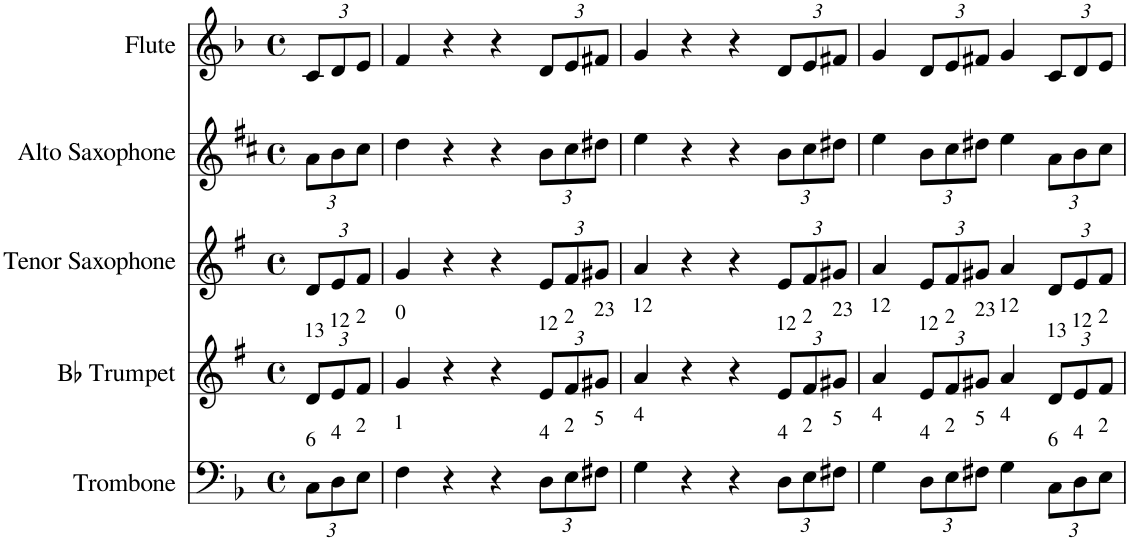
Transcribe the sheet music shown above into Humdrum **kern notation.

**kern	**kern	**kern	**kern	**kern
*part5	*part4	*part3	*part2	*part1
*staff5	*staff4	*staff3	*staff2	*staff1
*I"Trombone	*I"Bb Trumpet	*I"Tenor Saxophone	*I"Alto Saxophone	*I"Flute
*I'Tbn.	*I'Bb Tpt.	*I'T. Sax.	*I'A. Sax.	*I'Fl.
*clefF4	*clefG2	*clefG2	*clefG2	*clefG2
*	*Trd1c2	*Trd8c14	*Trd5c9	*
*k[b-]	*k[f#]	*k[f#]	*k[f#c#]	*k[b-]
*M4/4	*M4/4	*M4/4	*M4/4	*M4/4
*met(c)	*met(c)	*met(c)	*met(c)	*met(c)
*Xbrackettup	*Xbrackettup	*Xbrackettup	*Xbrackettup	*Xbrackettup
=	=	=	=	=
!	!LO:TX:a:t=13	!	!	!
!LO:TX:a:t=6	!	!	!	!
12C\L	12d/L	12d/L	12a\L	12c/L
!	!LO:TX:a:t=12	!	!	!
!LO:TX:a:t=4	!	!	!	!
12D\	12e/	12e/	12b\	12d/
!	!LO:TX:a:t=2	!	!	!
!LO:TX:a:t=2	!	!	!	!
12E\J	12f#/J	12f#/J	12cc#\J	12e/J
=1	=1	=1	=1	=1
!	!LO:TX:a:t=0	!	!	!
!LO:TX:a:t=1	!	!	!	!
4F\	4g/	4g/	4dd\	4f/
4r	4r	4r	4r	4r
4r	4r	4r	4r	4r
!	!LO:TX:a:t=12	!	!	!
!LO:TX:a:t=4	!	!	!	!
12D\L	12e/L	12e/L	12b\L	12d/L
!	!LO:TX:a:t=2	!	!	!
!LO:TX:a:t=2	!	!	!	!
12E\	12f#/	12f#/	12cc#\	12e/
!	!LO:TX:a:t=23	!	!	!
!LO:TX:a:t=5	!	!	!	!
12F#X\J	12g#X/J	12g#X/J	12dd#X\J	12f#X/J
=2	=2	=2	=2	=2
!	!LO:TX:a:t=12	!	!	!
!LO:TX:a:t=4	!	!	!	!
4G\	4a/	4a/	4ee\	4g/
4r	4r	4r	4r	4r
4r	4r	4r	4r	4r
!	!LO:TX:a:t=12	!	!	!
!LO:TX:a:t=4	!	!	!	!
12D\L	12e/L	12e/L	12b\L	12d/L
!	!LO:TX:a:t=2	!	!	!
!LO:TX:a:t=2	!	!	!	!
12E\	12f#/	12f#/	12cc#\	12e/
!	!LO:TX:a:t=23	!	!	!
!LO:TX:a:t=5	!	!	!	!
12F#X\J	12g#X/J	12g#X/J	12dd#X\J	12f#X/J
=3	=3	=3	=3	=3
!	!LO:TX:a:t=12	!	!	!
!LO:TX:a:t=4	!	!	!	!
4G\	4a/	4a/	4ee\	4g/
!	!LO:TX:a:t=12	!	!	!
!LO:TX:a:t=4	!	!	!	!
12D\L	12e/L	12e/L	12b\L	12d/L
!	!LO:TX:a:t=2	!	!	!
!LO:TX:a:t=2	!	!	!	!
12E\	12f#/	12f#/	12cc#\	12e/
!	!LO:TX:a:t=23	!	!	!
!LO:TX:a:t=5	!	!	!	!
12F#X\J	12g#X/J	12g#X/J	12dd#X\J	12f#X/J
!	!LO:TX:a:t=12	!	!	!
!LO:TX:a:t=4	!	!	!	!
4G\	4a/	4a/	4ee\	4g/
!	!LO:TX:a:t=13	!	!	!
!LO:TX:a:t=6	!	!	!	!
12C\L	12d/L	12d/L	12a\L	12c/L
!	!LO:TX:a:t=12	!	!	!
!LO:TX:a:t=4	!	!	!	!
12D\	12e/	12e/	12b\	12d/
!	!LO:TX:a:t=2	!	!	!
!LO:TX:a:t=2	!	!	!	!
12E\J	12f#/J	12f#/J	12cc#\J	12e/J
=	=	=	=	=
*-	*-	*-	*-	*-
